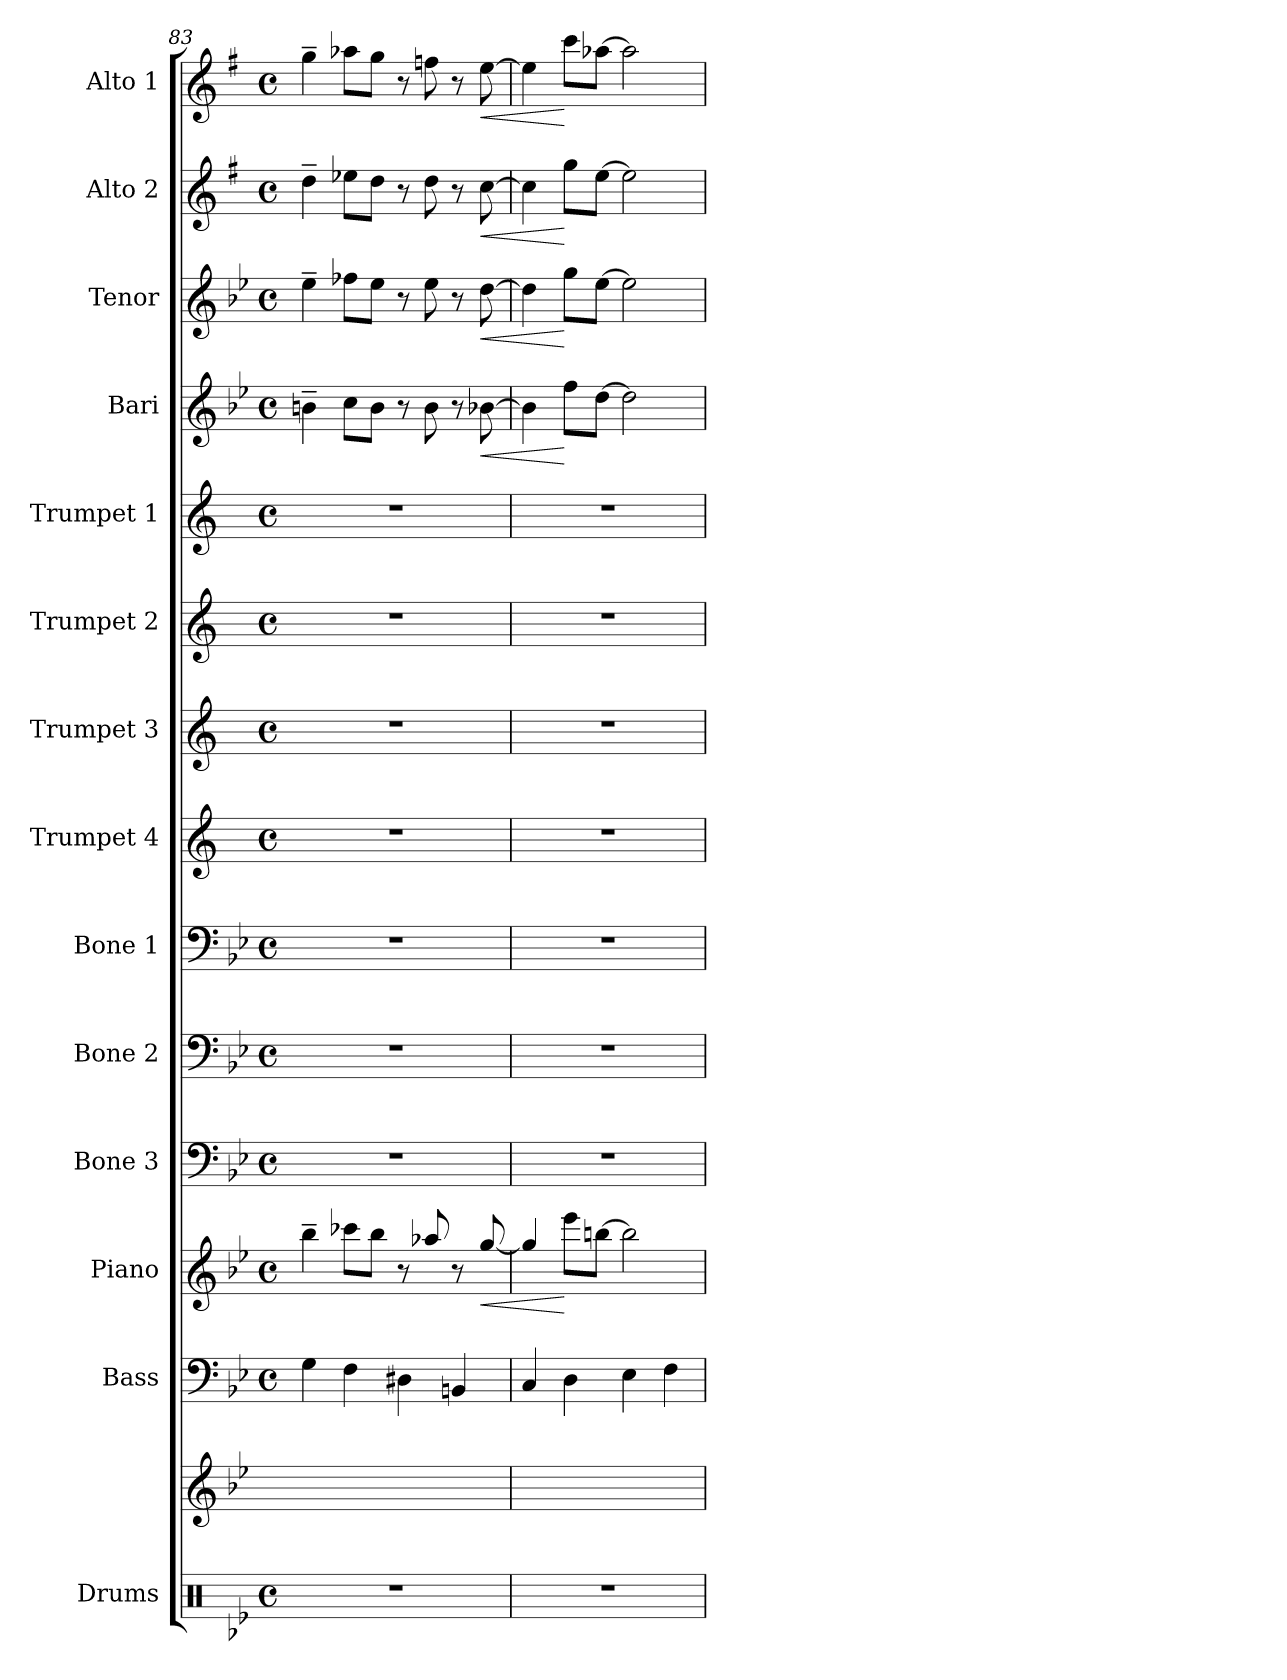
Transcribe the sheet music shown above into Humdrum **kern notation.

**kern	**kern	**kern	**kern	**dynam	**kern	**kern	**kern	**kern	**kern	**kern	**kern	**kern	**dynam	**kern	**dynam	**kern	**dynam	**kern	**dynam
*part15	*part14	*part13	*part12	*part12	*part11	*part10	*part9	*part8	*part7	*part6	*part5	*part4	*part4	*part3	*part3	*part2	*part2	*part1	*part1
*staff15	*staff14	*staff13	*staff12	*staff12	*staff11	*staff10	*staff9	*staff8	*staff7	*staff6	*staff5	*staff4	*staff4	*staff3	*staff3	*staff2	*staff2	*staff1	*staff1
*I"Drums	*	*I"Bass	*I"Piano	*	*I"Bone 3	*I"Bone 2	*I"Bone 1	*I"Trumpet 4	*I"Trumpet 3	*I"Trumpet 2	*I"Trumpet 1	*I"Bari	*	*I"Tenor	*	*I"Alto 2	*	*I"Alto 1	*
*	*	*	*	*	*	*	*	*I'Tpt	*	*I'Tpt	*I'Tpt	*	*	*	*	*	*	*	*
!!LO:PB:g=z
*clefX	*clefG2	*clefF4	*clefG2	*	*clefF4	*clefF4	*clefF4	*clefG2	*clefG2	*clefG2	*clefG2	*clefG2	*	*clefG2	*	*clefG2	*	*clefG2	*
*	*	*ITrd7c12	*ITrd8c14	*	*	*	*	*ITrd1c2	*ITrd1c2	*ITrd1c2	*ITrd1c2	*ITrd12c21	*	*ITrd8c14	*	*ITrd5c9	*	*ITrd5c9	*
*k[b-e-]	*k[b-e-]	*k[b-e-]	*k[b-e-]	*	*k[b-e-]	*k[b-e-]	*k[b-e-]	*k[b-e-]	*k[b-e-]	*k[b-e-]	*k[b-e-]	*k[b-e-]	*	*k[b-e-]	*	*k[b-e-]	*	*k[b-e-]	*
*B-:	*B-:	*B-:	*B-:	*	*B-:	*B-:	*B-:	*B-:	*B-:	*B-:	*B-:	*B-:	*	*B-:	*	*B-:	*	*B-:	*
*M4/4	*	*M4/4	*M4/4	*	*M4/4	*M4/4	*M4/4	*M4/4	*M4/4	*M4/4	*M4/4	*M4/4	*	*M4/4	*	*M4/4	*	*M4/4	*
*met(c)	*	*met(c)	*met(c)	*	*met(c)	*met(c)	*met(c)	*met(c)	*met(c)	*met(c)	*met(c)	*met(c)	*	*met(c)	*	*met(c)	*	*met(c)	*
=83	=83	=83	=83	=83	=83	=83	=83	=83	=83	=83	=83	=83	=83	=83	=83	=83	=83	=83	=83
1r	1ryy	4GG\	4b-~>\	.	1r	1r	1r	1r	1r	1r	1r	4Bn~>\	.	4e-~>\	.	4f~>\	.	4b-~>\	.
.	.	4FF\	8cc-X\L	.	.	.	.	.	.	.	.	8c\L	.	8f-X\L	.	8g-X\L	.	8cc-X\L	.
.	.	.	8b-\J	.	.	.	.	.	.	.	.	8B\J	.	8e-\J	.	8f\J	.	8b-\J	.
.	.	4DD#X\	8r	.	.	.	.	.	.	.	.	8r	.	8r	.	8r	.	8r	.
.	.	.	8a-X/	.	.	.	.	.	.	.	.	8B\	.	8e-\	.	8f\	.	8a-X\	.
.	.	4BBBn/	8r	.	.	.	.	.	.	.	.	8r	.	8r	.	8r	.	8r	.
!	!	!	!	!LO:HP:b	!	!	!	!	!	!	!	!	!LO:HP:b	!	!LO:HP:b	!	!LO:HP:b	!	!LO:HP:b
.	.	.	[8g/	<	.	.	.	.	.	.	.	[8B-X\	<	[8d\	<	[8e-\	<	[8g\	<
=84	=84	=84	=84	=84	=84	=84	=84	=84	=84	=84	=84	=84	=84	=84	=84	=84	=84	=84	=84
1r	1ryy	4CC/	4g/]	.	1r	1r	1r	1r	1r	1r	1r	4B-\]	.	4d\]	.	4e-\]	.	4g\]	.
.	.	4DD\	8ee-\L	[	.	.	.	.	.	.	.	8f\L	[	8g\L	[	8b-\L	[	8ee-\L	[
.	.	.	[8bn\J	.	.	.	.	.	.	.	.	[8d\J	.	[8e-\J	.	[8g\J	.	[8cc-X\J	.
.	.	4EE-\	2b\]	.	.	.	.	.	.	.	.	2d\]	.	2e-\]	.	2g\]	.	2cc-\]	.
.	.	4FF\	.	.	.	.	.	.	.	.	.	.	.	.	.	.	.	.	.
=	=	=	=	=	=	=	=	=	=	=	=	=	=	=	=	=	=	=	=
*-	*-	*-	*-	*-	*-	*-	*-	*-	*-	*-	*-	*-	*-	*-	*-	*-	*-	*-	*-
